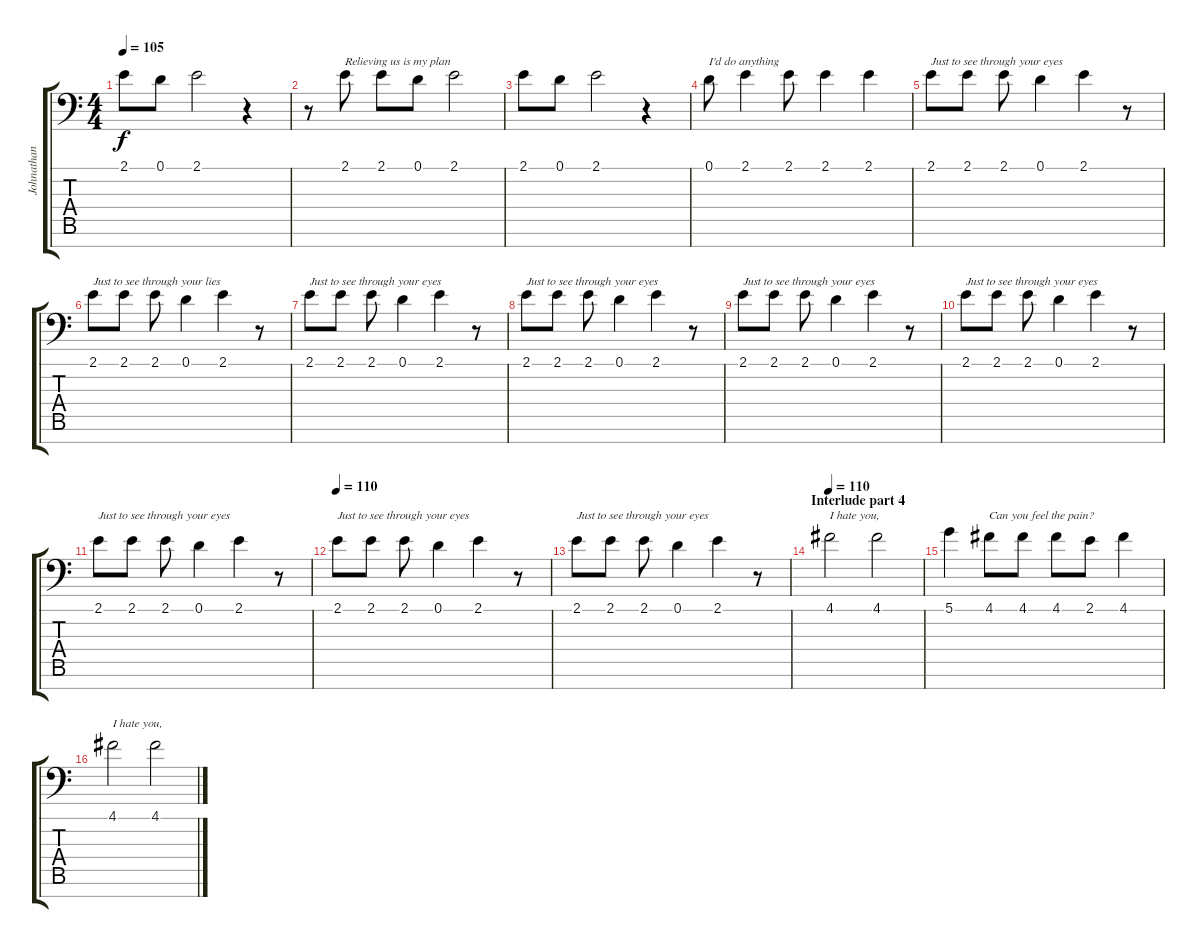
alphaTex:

\track ("Johnathan Davis - Vocals / Bagpipe" "Johnathan ") {instrument stringensemble1}
\staff {score tabs}
\tuning (D4 A3 F3 C3 G2 D2 A1) {hide}
\ts (4 4)
\tempo 105
\clef f4
\ks c
2.1.8{dy f} 0.1.8 2.1.2 r.4 |
r.8 2.1.8{txt "Relieving us is my plan "} 2.1.8 0.1.8 2.1.2 |
2.1.8 0.1.8 2.1.2 r.4 |
0.1.8{txt "I'd do anything"} 2.1.4 2.1.8 2.1.4 2.1.4 |
2.1.8{txt "Just to see through your eyes"} 2.1.8 2.1.8 0.1.4 2.1.4 r.8 |
2.1.8{txt "Just to see through your lies"} 2.1.8 2.1.8 0.1.4 2.1.4 r.8 |
2.1.8{txt "Just to see through your eyes"} 2.1.8 2.1.8 0.1.4 2.1.4 r.8 |
2.1.8{txt "Just to see through your eyes"} 2.1.8 2.1.8 0.1.4 2.1.4 r.8 |
2.1.8{txt "Just to see through your eyes"} 2.1.8 2.1.8 0.1.4 2.1.4 r.8 |
2.1.8{txt "Just to see through your eyes"} 2.1.8 2.1.8 0.1.4 2.1.4 r.8 |
2.1.8{txt "Just to see through your eyes"} 2.1.8 2.1.8 0.1.4 2.1.4 r.8 |
\tempo 110
2.1.8{txt "Just to see through your eyes"} 2.1.8 2.1.8 0.1.4 2.1.4 r.8 |
2.1.8{txt "Just to see through your eyes"} 2.1.8 2.1.8 0.1.4 2.1.4 r.8 |
\section ("" "Interlude part 4")
\tempo 110
4.1.2{txt "I hate you,"} 4.1.2 |
5.1.4 4.1.8{txt "Can you feel the pain? "} 4.1.8 4.1.8 2.1.8 4.1.4 |
4.1.2{txt "I hate you,"} 4.1.2
